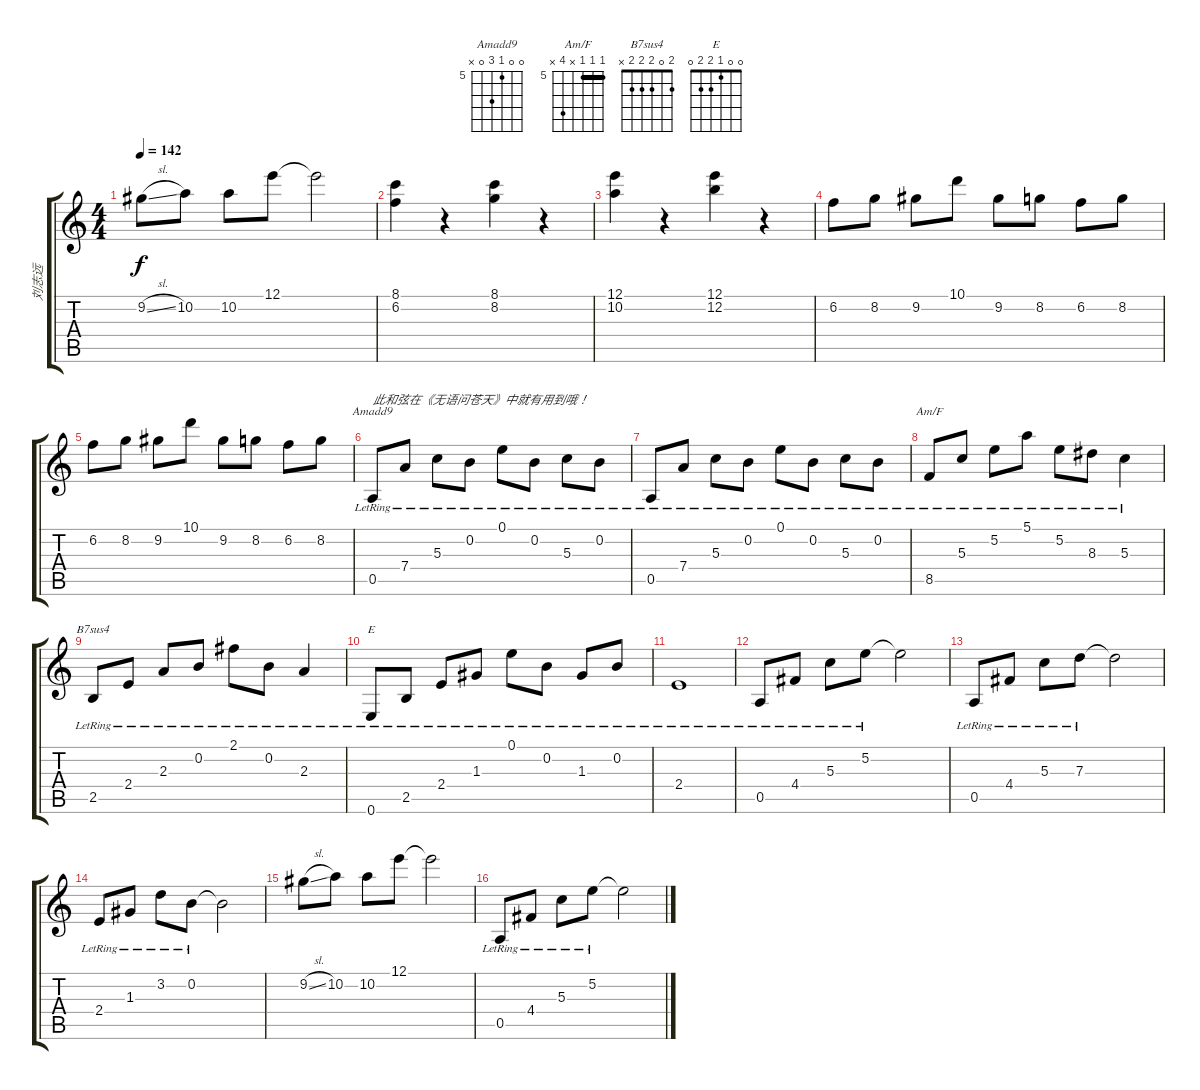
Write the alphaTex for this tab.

\track ("刘志远" "刘志远") {instrument electricguitarclean}
\staff {score tabs}
\tuning (E4 B3 G3 D3 A2 E2) {hide}
\chord ("Amadd9" 0 0 5 7 0 x) {firstfret 5}
\chord ("Am/F" 5 5 5 x 8 x) {firstfret 5 barre 5}
\chord ("B7sus4" 2 0 2 2 2 x)
\chord ("E" 0 0 1 2 2 0)
\ts (4 4)
\tempo 142
\clef g2
\ks c
9.2{sl}.8{dy f} 10.2.8 10.2.8 12.1.8 12.1{t}.2 |
(8.1 6.2).4 r.4 (8.1 8.2).4 r.4 |
(12.1 10.2).4 r.4 (12.1 12.2).4 r.4 |
6.2.8 8.2.8 9.2.8 10.1.8 9.2.8 8.2.8 6.2.8 8.2.8 |
6.2.8 8.2.8 9.2.8 10.1.8 9.2.8 8.2.8 6.2.8 8.2.8 |
0.5{lr}.8{ch "Amadd9" txt "此和弦在《无语问苍天》中就有用到哦！"} 7.4{lr}.8 5.3{lr}.8 0.2{lr}.8 0.1{lr}.8 0.2{lr}.8 5.3{lr}.8 0.2{lr}.8 |
0.5{lr}.8 7.4{lr}.8 5.3{lr}.8 0.2{lr}.8 0.1{lr}.8 0.2{lr}.8 5.3{lr}.8 0.2{lr}.8 |
8.5{lr}.8{ch "Am/F"} 5.3{lr}.8 5.2{lr}.8 5.1{lr}.8 5.2{lr}.8 8.3{lr}.8 5.3{lr}.4 |
2.5{lr}.8{ch "B7sus4"} 2.4{lr}.8 2.3{lr}.8 0.2{lr}.8 2.1{lr}.8 0.2{lr}.8 2.3{lr}.4 |
0.6{lr}.8{ch "E"} 2.5{lr}.8 2.4{lr}.8 1.3{lr}.8 0.1{lr}.8 0.2{lr}.8 1.3{lr}.8 0.2{lr}.8 |
2.4{lr}.1 |
0.5{lr}.8 4.4{lr}.8 5.3{lr}.8 5.2{lr}.8 5.2{t}.2 |
0.5{lr}.8 4.4{lr}.8 5.3{lr}.8 7.3{lr}.8 7.3{t}.2 |
2.4{lr}.8 1.3{lr}.8 3.2{lr}.8 0.2{lr}.8 0.2{t}.2 |
9.2{sl}.8 10.2.8 10.2.8 12.1.8 12.1{t}.2 |
0.5{lr}.8 4.4{lr}.8 5.3{lr}.8 5.2{lr}.8 5.2{t}.2
